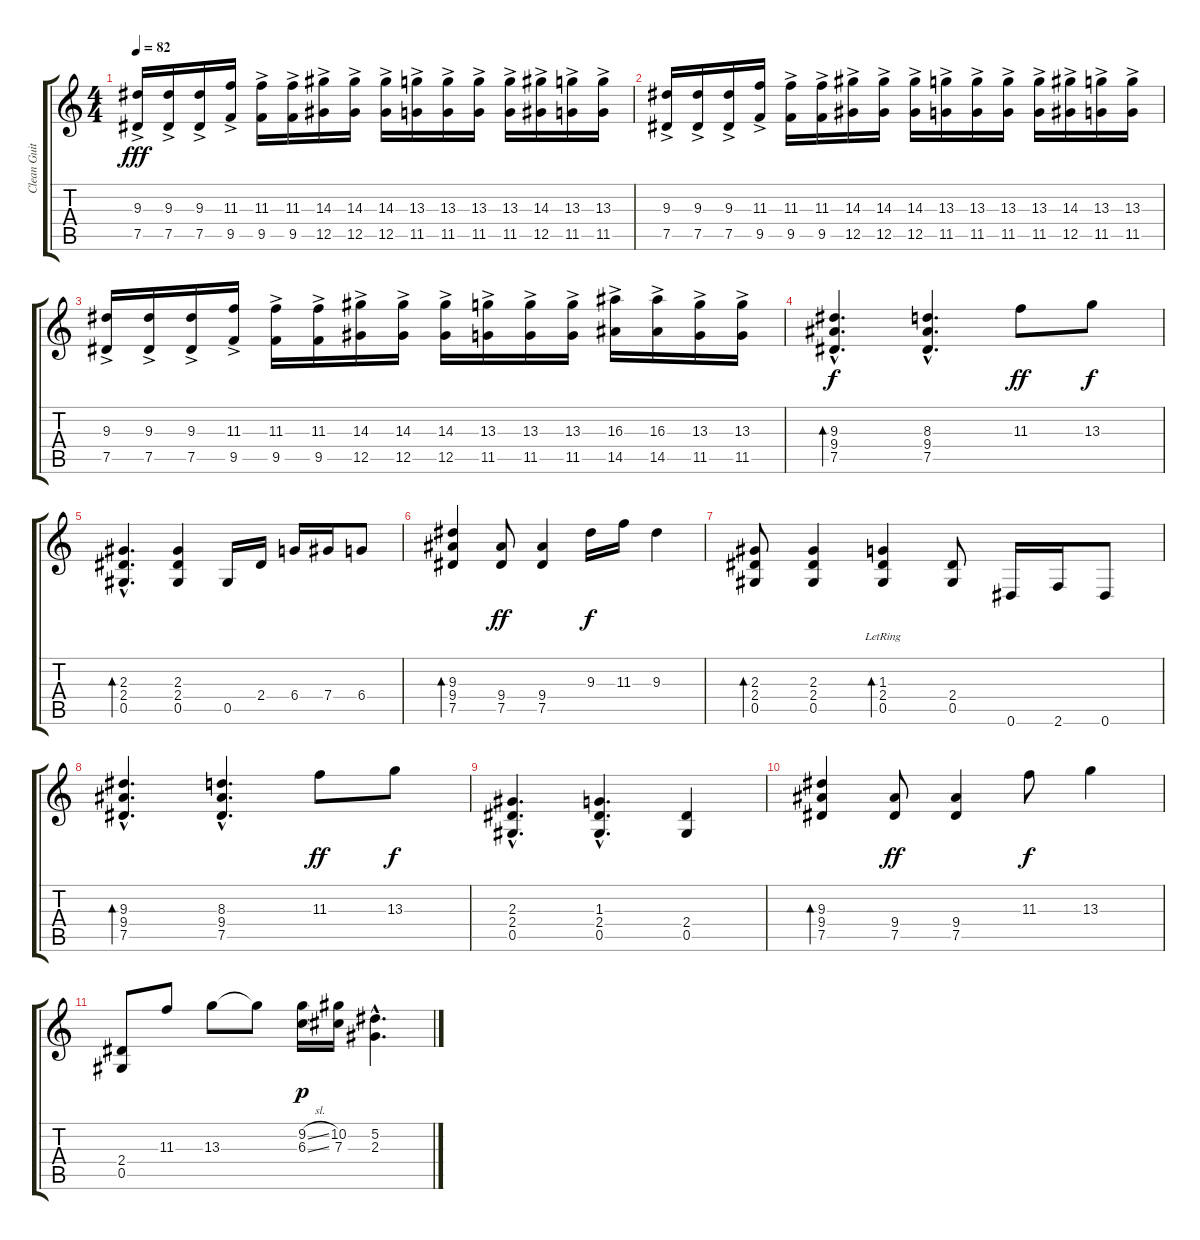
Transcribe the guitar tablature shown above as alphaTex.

\track ("Clean Guitar" "Clean Guit") {instrument acousticguitarnylon}
\staff {score tabs}
\tuning (Eb4 Bb3 Gb3 Db3 Ab2 Eb2) {hide}
\ts (4 4)
\tempo 82
\clef g2
\ks c
(9.3{ac} 7.5{ac}).16{dy fff} (9.3{ac} 7.5{ac}).16 (9.3{ac} 7.5{ac}).16 (11.3{ac} 9.5{ac}).16 (11.3{ac} 9.5{ac}).16 (11.3{ac} 9.5{ac}).16 (14.3{ac} 12.5{ac}).16 (14.3{ac} 12.5{ac}).16 (14.3{ac} 12.5{ac}).16 (13.3{ac} 11.5{ac}).16 (13.3{ac} 11.5{ac}).16 (13.3{ac} 11.5{ac}).16 (13.3{ac} 11.5{ac}).16 (14.3{ac} 12.5{ac}).16 (13.3{ac} 11.5{ac}).16 (13.3{ac} 11.5{ac}).16 |
(9.3{ac} 7.5{ac}).16 (9.3{ac} 7.5{ac}).16 (9.3{ac} 7.5{ac}).16 (11.3{ac} 9.5{ac}).16 (11.3{ac} 9.5{ac}).16 (11.3{ac} 9.5{ac}).16 (14.3{ac} 12.5{ac}).16 (14.3{ac} 12.5{ac}).16 (14.3{ac} 12.5{ac}).16 (13.3{ac} 11.5{ac}).16 (13.3{ac} 11.5{ac}).16 (13.3{ac} 11.5{ac}).16 (13.3{ac} 11.5{ac}).16 (14.3{ac} 12.5{ac}).16 (13.3{ac} 11.5{ac}).16 (13.3{ac} 11.5{ac}).16 |
(9.3{ac} 7.5{ac}).16 (9.3{ac} 7.5{ac}).16 (9.3{ac} 7.5{ac}).16 (11.3{ac} 9.5{ac}).16 (11.3{ac} 9.5{ac}).16 (11.3{ac} 9.5{ac}).16 (14.3{ac} 12.5{ac}).16 (14.3{ac} 12.5{ac}).16 (14.3{ac} 12.5).16 (13.3{ac} 11.5{ac}).16 (13.3{ac} 11.5{ac}).16 (13.3{ac} 11.5{ac}).16 (16.3{ac} 14.5{ac}).16 (16.3{ac} 14.5{ac}).16 (13.3{ac} 11.5{ac}).16 (13.3{ac} 11.5{ac}).16 |
(9.3{hac} 9.4{hac} 7.5{hac}).4{d bd 60 dy f volume 15 instrument acousticguitarnylon} (8.3{hac} 9.4{hac} 7.5{hac}).4{d} 11.3.8{dy ff} 13.3.8{dy f} |
(2.3{hac} 2.4{hac} 0.5{hac}).4{d bd 120} (2.3 2.4 0.5).4 0.5.16 2.4.16 6.4.16 7.4.16 6.4.8 |
(9.3 9.4 7.5).4{bd 60} (9.4 7.5).8{dy ff} (9.4 7.5).4 9.3.16{dy f} 11.3.16 9.3.4 |
(2.3 2.4 0.5).8{bd 120} (2.3 2.4 0.5).4 (1.3 2.4 0.5{lr}).4{bd 120} (2.4 0.5).8 0.6.16 2.6.16 0.6.8 |
(9.3{hac} 9.4{hac} 7.5{hac}).4{d bd 60} (8.3{hac} 9.4{hac} 7.5{hac}).4{d} 11.3.8{dy ff} 13.3.8{dy f} |
(2.3{hac} 2.4{hac} 0.5{hac}).4{d} (1.3{hac} 2.4{hac} 0.5{hac}).4{d} (2.4 0.5).4 |
(9.3 9.4 7.5).4{bd 60} (9.4 7.5).8{dy ff} (9.4 7.5).4 11.3.8{dy f} 13.3.4 |
(2.4 0.5).8 11.3.8 13.3.8 13.3{t}.8 (9.2{sl} 6.3{sl}).16{dy p} (10.2 7.3).16 (5.2{hac} 2.3{hac}).4{d}
